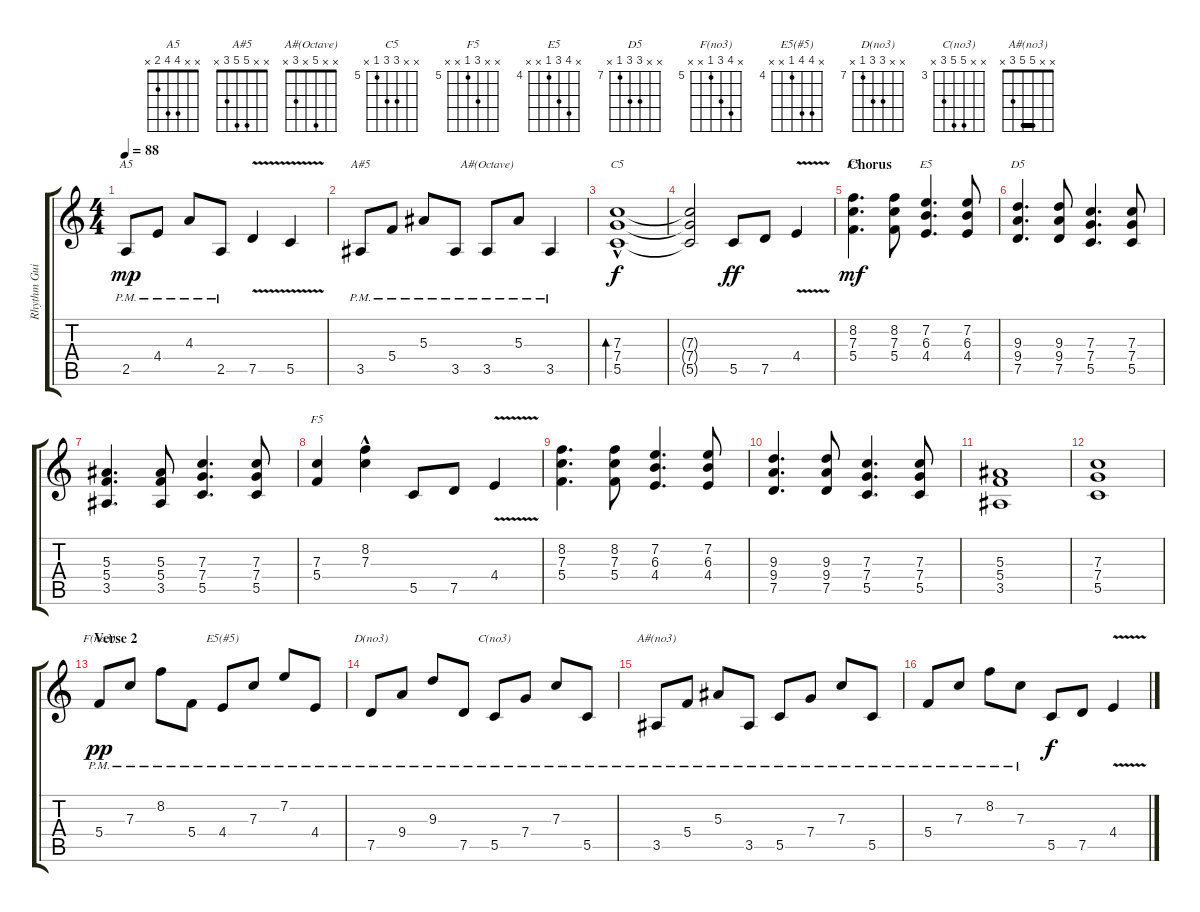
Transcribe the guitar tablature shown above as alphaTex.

\track ("Rhythm Guitar" "Rhythm Gui") {instrument distortionguitar}
\staff {score tabs}
\tuning (D4 A3 F3 C3 G2 D2) {hide}
\chord ("A5" x x 4 4 2 x)
\chord ("A#5" x x 5 5 3 x)
\chord ("A#(Octave)" x x 5 x 3 x)
\chord ("C5" x x 7 7 5 x) {firstfret 5}
\chord ("F5" x 8 7 5 x x) {firstfret 5}
\chord ("E5" x 7 6 4 x x) {firstfret 4}
\chord ("D5" x x 9 9 7 x) {firstfret 7}
\chord ("F5" x x 7 5 x x) {firstfret 5}
\chord ("F(no3)" x 8 7 5 x x) {firstfret 5}
\chord ("E5(#5)" x 7 7 4 x x) {firstfret 4}
\chord ("D(no3)" x x 9 9 7 x) {firstfret 7}
\chord ("C(no3)" x x 7 7 5 x) {firstfret 3}
\chord ("A#(no3)" x x 5 5 3 x) {barre 5}
\ts (4 4)
\tempo 88
\clef g2
\ks c
2.5{pm}.8{ch "A5" dy mp} 4.4{pm}.8 4.3{pm}.8 2.5{pm}.8 7.5{v}.4 5.5{v}.4 |
3.5{pm}.8{ch "A#5"} 5.4{pm}.8 5.3{pm}.8 3.5{pm}.8 3.5{pm}.8{ch "A#(Octave)"} 5.3{pm}.8 3.5{pm}.4 |
(7.3{hac} 7.4{hac} 5.5{hac}).1{bd 30 ch "C5" dy f} |
(7.3{t} 7.4{t} 5.5{t}).2 5.5.8{dy ff} 7.5.8 4.4{v}.4 |
\section ("" "Chorus")
(8.2 7.3 5.4).4{d ch "F5" dy mf} (8.2 7.3 5.4).8 (7.2 6.3 4.4).4{d ch "E5"} (7.2 6.3 4.4).8 |
(9.3 9.4 7.5).4{d ch "D5"} (9.3 9.4 7.5).8 (7.3 7.4 5.5).4{d} (7.3 7.4 5.5).8 |
(5.3 5.4 3.5).4{d} (5.3 5.4 3.5).8 (7.3 7.4 5.5).4{d} (7.3 7.4 5.5).8 |
(7.3 5.4).4{ch "F5"} (8.2{hac} 7.3{hac}).4 5.5.8 7.5.8 4.4{v}.4 |
(8.2 7.3 5.4).4{d} (8.2 7.3 5.4).8 (7.2 6.3 4.4).4{d} (7.2 6.3 4.4).8 |
(9.3 9.4 7.5).4{d} (9.3 9.4 7.5).8 (7.3 7.4 5.5).4{d} (7.3 7.4 5.5).8 |
(5.3 5.4 3.5).1 |
(7.3 7.4 5.5).1 |
\section ("" "Verse 2")
5.4{pm}.8{ch "F(no3)" dy pp} 7.3{pm}.8 8.2{pm}.8 5.4{pm}.8 4.4{pm}.8{ch "E5(#5)"} 7.3{pm}.8 7.2{pm}.8 4.4{pm}.8 |
7.5{pm}.8{ch "D(no3)"} 9.4{pm}.8 9.3{pm}.8 7.5{pm}.8 5.5{pm}.8{ch "C(no3)"} 7.4{pm}.8 7.3{pm}.8 5.5{pm}.8 |
3.5{pm}.8{ch "A#(no3)"} 5.4{pm}.8 5.3{pm}.8 3.5{pm}.8 5.5{pm}.8 7.4{pm}.8 7.3{pm}.8 5.5{pm}.8 |
5.4{pm}.8 7.3{pm}.8 8.2{pm}.8 7.3{pm}.8 5.5.8{dy f} 7.5.8 4.4{v}.4
